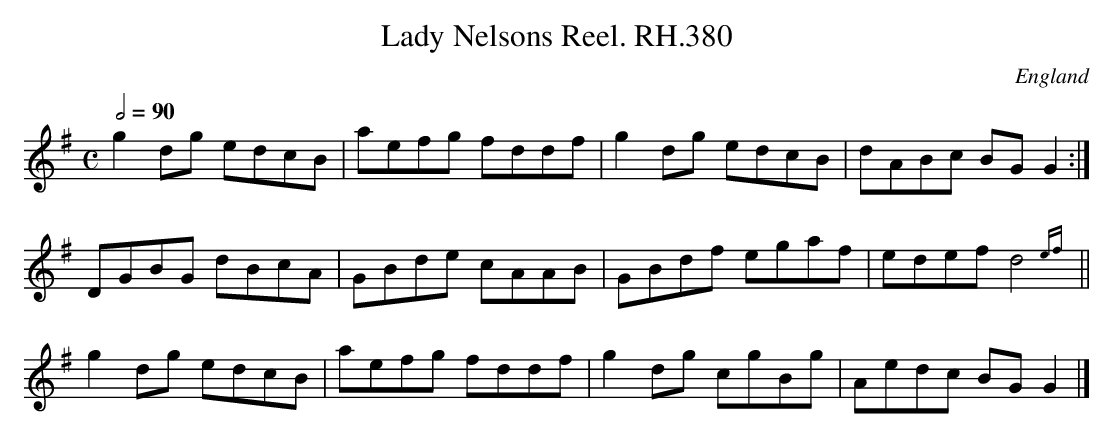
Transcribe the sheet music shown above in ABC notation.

X:1
T:Lady Nelsons Reel. RH.380
L:1/8
M:C
O:England
Q:2/4=90
K:G
g2dg edcB|aefg fddf|g2dg edcB|dABc BGG2:|!
DGBG dBcA|GBde cAAB|GBdf egaf|edef d4{ef}||!
g2dg edcB|aefg fddf|g2dg cgBg|Aedc BGG2|]
